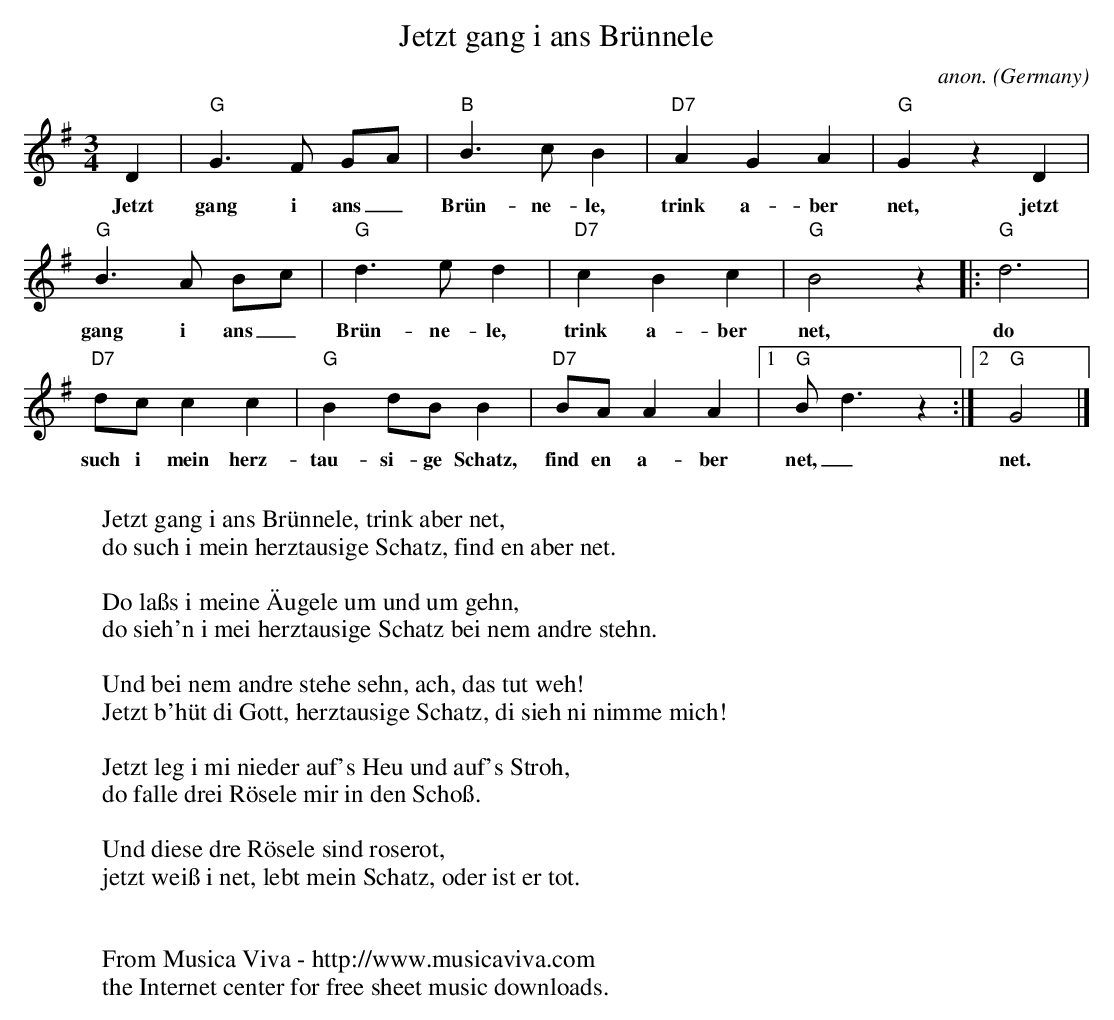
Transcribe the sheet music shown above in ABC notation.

X:1
T:Jetzt gang i ans Br\"unnele
C:anon.
O:Germany
M:3/4
L:1/4
K:G
D|"G"G>F G/A/|"B"B>cB|"D7"AGA|"G"G z D|
w:Jetzt gang i ans_ Br\"un-ne-le, trink a-ber net, jetzt
"G"B>A B/c/|"G"d>ed|"D7"cBc|"G"B2 z|:"G"d3|
w:gang i ans_ Br\"un-ne-le, trink a-ber net, do
"D7"d/c/cc|"G"Bd/B/B|"D7"B/A/AA|[1"G"B<d z:|[2"G"G2|]
w:such i mein herz-tau-si-ge Schatz, find en a-ber net,_ net.
W:
W:Jetzt gang i ans Br\"unnele, trink aber net,
W:do such i mein herztausige Schatz, find en aber net.
W:
W:Do la\sss i meine \"Augele um und um gehn,
W:do sieh'n i mei herztausige Schatz bei nem andre stehn.
W:
W:Und bei nem andre stehe sehn, ach, das tut weh!
W:Jetzt b'h\"ut di Gott, herztausige Schatz, di sieh ni nimme mich!
W:
W:Jetzt leg i mi nieder auf's Heu und auf's Stroh,
W:do falle drei R\"osele mir in den Scho\ss.
W:
W:Und diese dre R\"osele sind roserot,
W:jetzt wei\ss i net, lebt mein Schatz, oder ist er tot.
W:
W:
W:  From Musica Viva - http://www.musicaviva.com
W:  the Internet center for free sheet music downloads.
